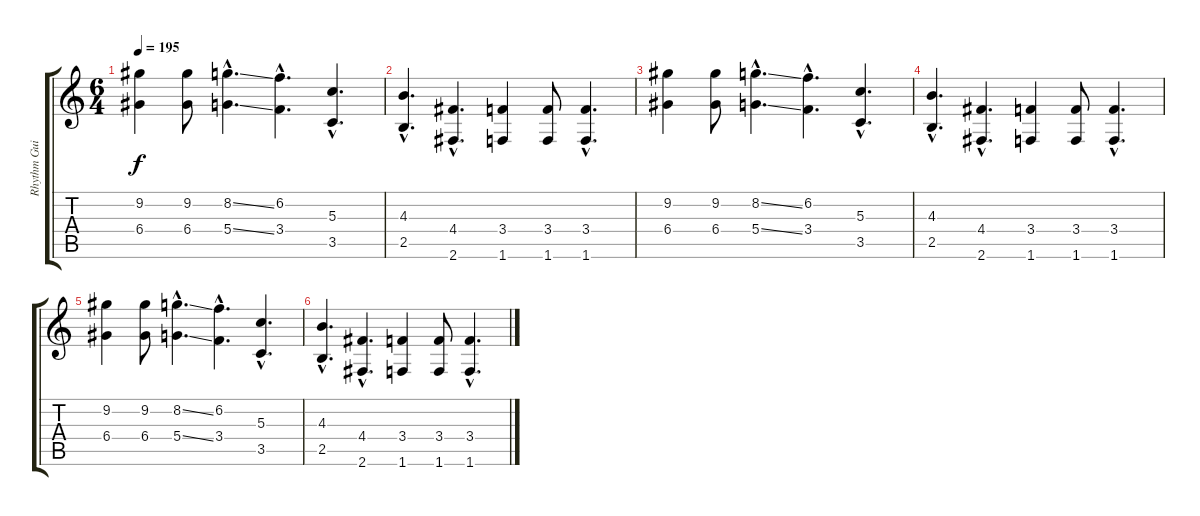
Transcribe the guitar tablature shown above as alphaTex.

\track ("Rhythm Guitar" "Rhythm Gui") {instrument distortionguitar}
\staff {score tabs}
\tuning (E4 B3 G3 D3 A2 E2) {hide}
\ts (6 4)
\tempo 195
\clef g2
\ks c
(9.2 6.4).4{dy f} (9.2 6.4).8 (8.2{ss hac} 5.4{ss hac}).4{d} (6.2{hac} 3.4{hac}).4{d} (5.3{hac} 3.5{hac}).4{d} |
(4.3{hac} 2.5{hac}).4{d} (4.4{hac} 2.6{hac}).4{d} (3.4 1.6).4 (3.4 1.6).8 (3.4{hac} 1.6{hac}).4{d} |
(9.2 6.4).4 (9.2 6.4).8 (8.2{ss hac} 5.4{ss hac}).4{d} (6.2{hac} 3.4{hac}).4{d} (5.3{hac} 3.5{hac}).4{d} |
(4.3{hac} 2.5{hac}).4{d} (4.4{hac} 2.6{hac}).4{d} (3.4 1.6).4 (3.4 1.6).8 (3.4{hac} 1.6{hac}).4{d} |
(9.2 6.4).4 (9.2 6.4).8 (8.2{ss hac} 5.4{ss hac}).4{d} (6.2{hac} 3.4{hac}).4{d} (5.3{hac} 3.5{hac}).4{d} |
(4.3{hac} 2.5{hac}).4{d} (4.4{hac} 2.6{hac}).4{d} (3.4 1.6).4 (3.4 1.6).8 (3.4{hac} 1.6{hac}).4{d}
